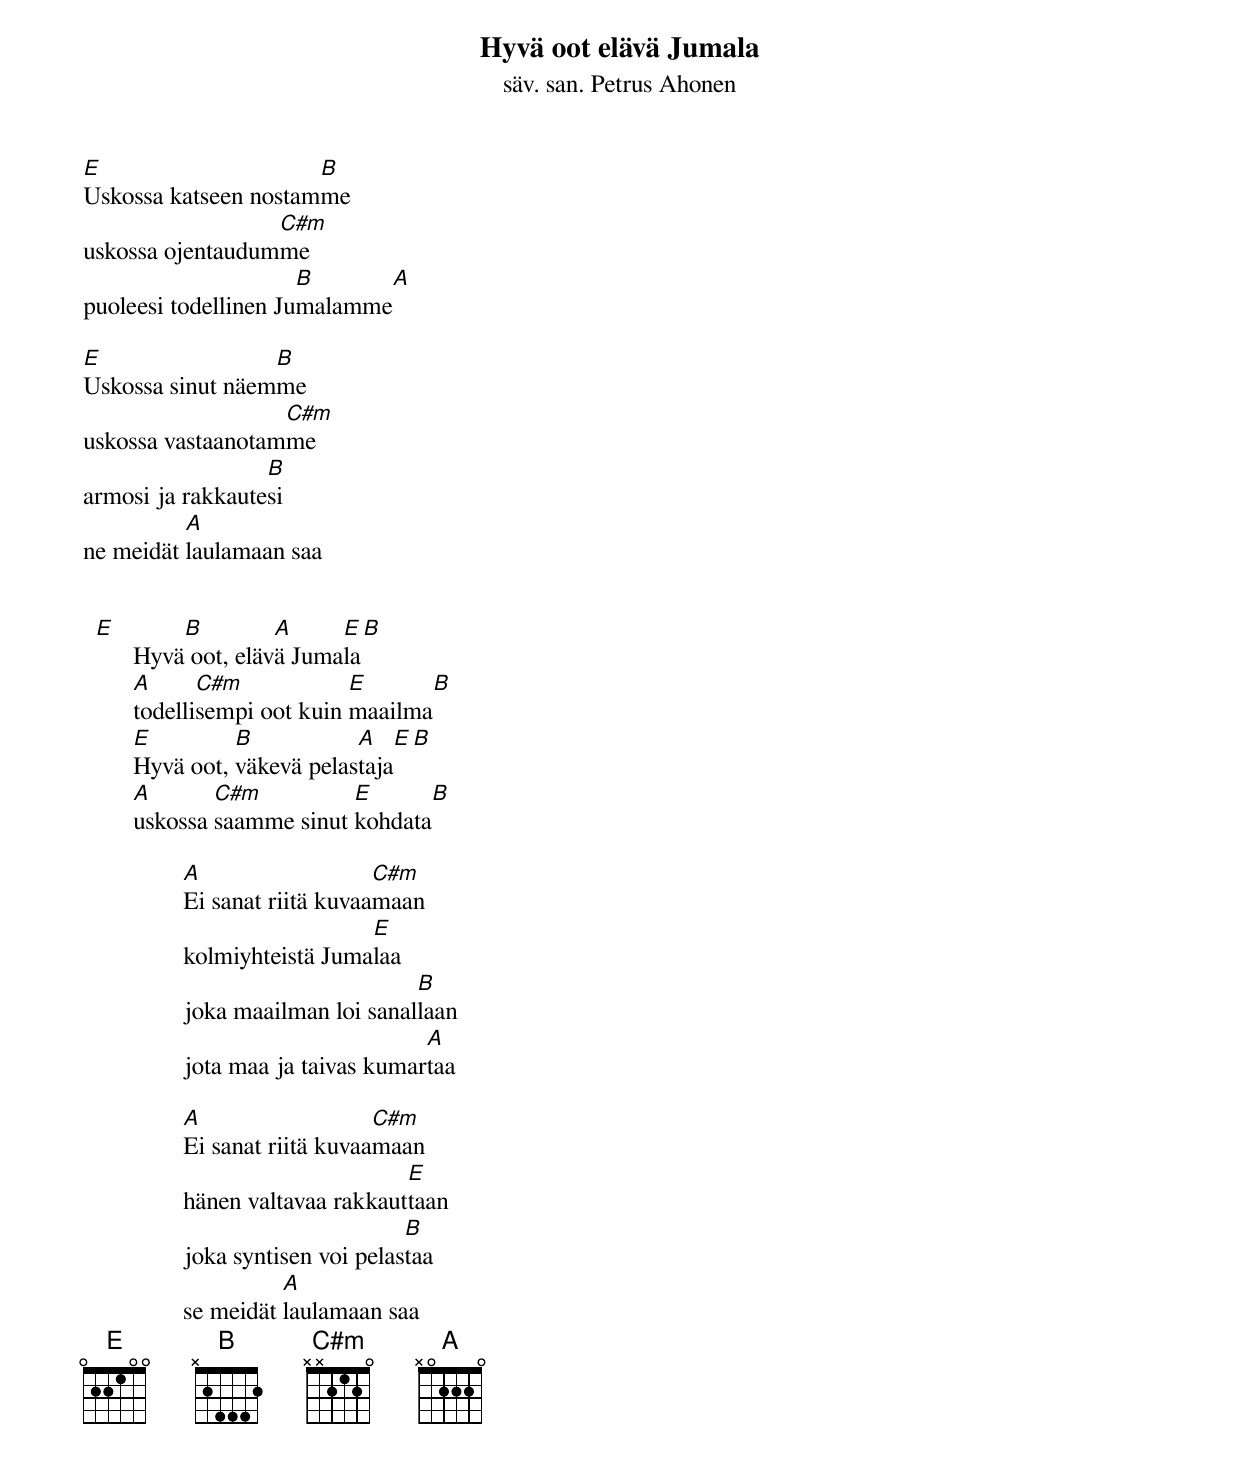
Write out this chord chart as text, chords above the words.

Hyvä oot elävä Jumala
säv. san. Petrus Ahonen

E                     B
Uskossa katseen nostamme
                  C#m
uskossa ojentaudumme
                      B       A
puoleesi todellinen Jumalamme

E                 B
Uskossa sinut näemme
                   C#m
uskossa vastaanotamme
                  B
armosi ja rakkautesi
          A
ne meidät laulamaan saa


  E         B         A     E  B
	Hyvä oot, elävä Jumala
	A      C#m            E      B
	todellisempi oot kuin maailma
	E         B           A     E  B
	Hyvä oot, väkevä pelastaja
	A       C#m          E      B
	uskossa saamme sinut kohdata

		A                   C#m
		Ei sanat riitä kuvaamaan
		                  E
		kolmiyhteistä Jumalaa
		                       B
		joka maailman loi sanallaan
		                        A
		jota maa ja taivas kumartaa

		A                   C#m
		Ei sanat riitä kuvaamaan
		                      E
		hänen valtavaa rakkauttaan
		                       B
		joka syntisen voi pelastaa
		          A
		se meidät laulamaan saa
